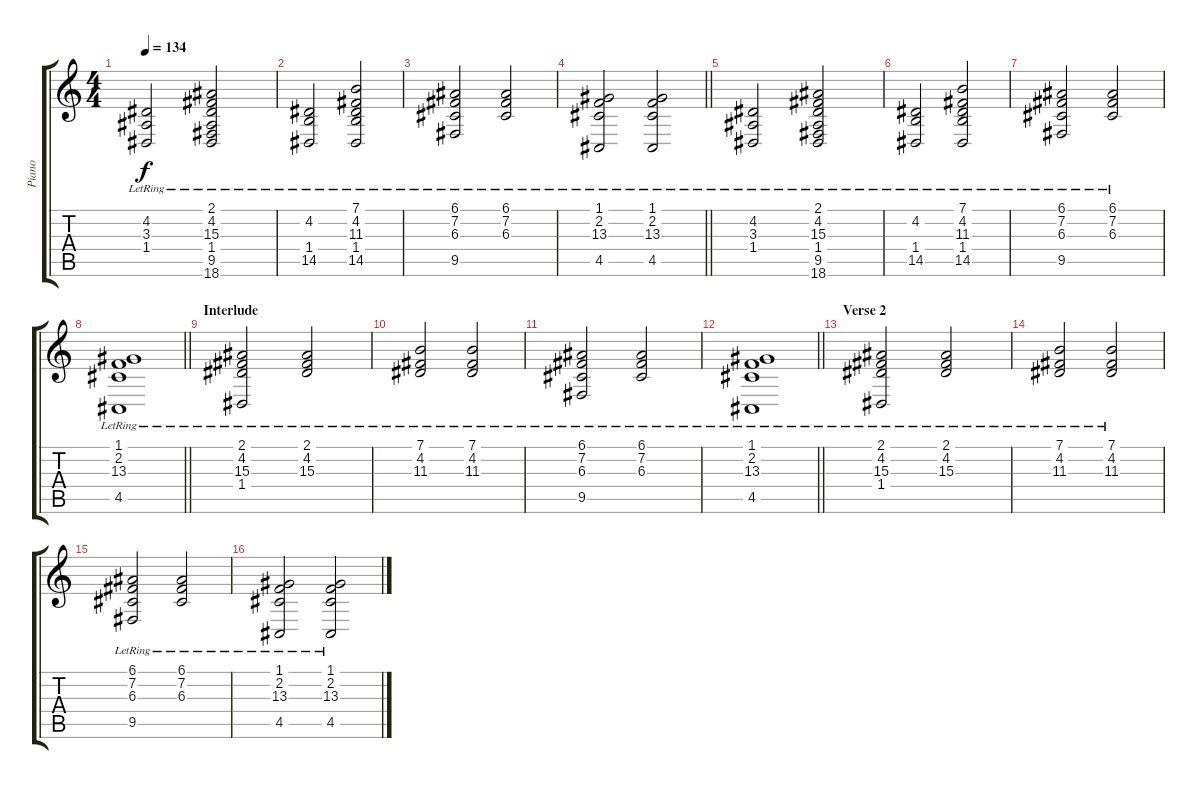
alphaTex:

\track ("Piano" "Piano") {instrument acousticgrandpiano}
\staff {score tabs}
\tuning (E4 B3 G3 D3 A2 E2) {hide}
\ts (4 4)
\tempo 134
\clef g2
\ks c
(4.2{lr} 3.3 1.4{lr}).2{dy f} (2.1{lr} 4.2{lr} 15.3{lr} 1.4 9.5 18.6).2 |
(4.2 1.4{lr} 14.5{lr}).2 (7.1{lr} 4.2{lr} 11.3{lr} 1.4 14.5).2 |
(6.1{lr} 7.2{lr} 6.3{lr} 9.5{lr}).2 (6.1{lr} 7.2{lr} 6.3{lr}).2 |
\barLineRight lightlight
(1.1{lr} 2.2{lr} 13.3{lr} 4.5{lr}).2 (1.1{lr} 2.2{lr} 13.3{lr} 4.5{lr}).2 |
(4.2{lr} 3.3 1.4{lr}).2 (2.1{lr} 4.2{lr} 15.3{lr} 1.4 9.5 18.6).2 |
(4.2 1.4{lr} 14.5{lr}).2 (7.1{lr} 4.2{lr} 11.3{lr} 1.4 14.5).2 |
(6.1{lr} 7.2{lr} 6.3{lr} 9.5{lr}).2 (6.1{lr} 7.2{lr} 6.3{lr}).2 |
\barLineRight lightlight
(1.1{lr} 2.2{lr} 13.3{lr} 4.5{lr}).1 |
\section ("" "Interlude")
(2.1{lr} 4.2{lr} 15.3{lr} 1.4{lr}).2 (2.1{lr} 4.2{lr} 15.3{lr}).2 |
(7.1{lr} 4.2{lr} 11.3{lr}).2 (7.1{lr} 4.2{lr} 11.3{lr}).2 |
(6.1{lr} 7.2{lr} 6.3{lr} 9.5{lr}).2 (6.1{lr} 7.2{lr} 6.3{lr}).2 |
\barLineRight lightlight
(1.1{lr} 2.2{lr} 13.3{lr} 4.5{lr}).1 |
\section ("" "Verse 2")
(2.1{lr} 4.2{lr} 15.3{lr} 1.4{lr}).2 (2.1{lr} 4.2{lr} 15.3{lr}).2 |
(7.1{lr} 4.2{lr} 11.3{lr}).2 (7.1{lr} 4.2{lr} 11.3{lr}).2 |
(6.1{lr} 7.2{lr} 6.3{lr} 9.5{lr}).2 (6.1{lr} 7.2{lr} 6.3{lr}).2 |
(1.1{lr} 2.2{lr} 13.3{lr} 4.5{lr}).2 (1.1{lr} 2.2{lr} 13.3{lr} 4.5{lr}).2
